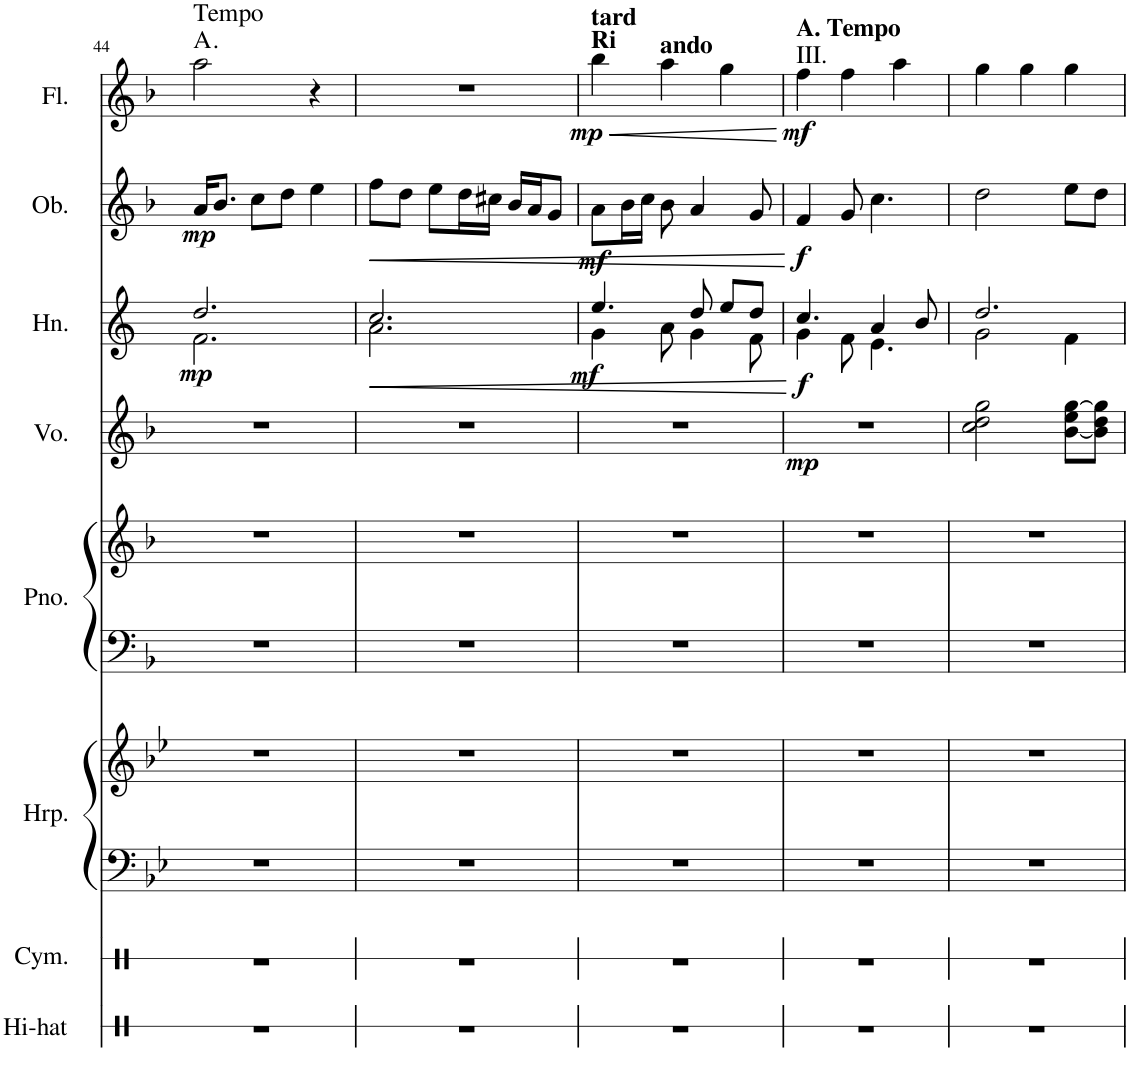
**kern	**kern	**kern	**kern	**kern	**kern	**kern	**dynam	**kern	**dynam	**kern	**dynam	**kern	**dynam	**harte
*part8	*part7	*part6	*part6	*part5	*part5	*part4	*part4	*part3	*part3	*part2	*part2	*part1	*part1	*part1
*staff10	*staff9	*staff8	*staff7	*staff6	*staff5	*staff4	*staff4	*staff3	*staff3	*staff2	*staff2	*staff1	*staff1	*
*I"Hi-hat	*I"Cymbal	*I"Harp	*	*I"Piano	*	*I"Voice	*	*I"Horn	*	*I"Oboe	*	*I"Flute	*	*
*I'Hi-hat	*I'Cym.	*I'Hrp.	*	*I'Pno.	*	*I'Vo.	*	*I'Hn.	*	*I'Ob.	*	*I'Fl.	*	*
!!LO:PB:g=z
*clefX	*clefX	*clefF4	*clefG2	*clefF4	*clefG2	*clefG2	*	*clefG2	*	*clefG2	*	*clefG2	*	*
*	*	*	*	*	*	*	*	*Trd4c7	*	*	*	*	*	*
*k[]	*k[]	*k[b-e-]	*k[b-e-]	*k[b-]	*k[b-]	*k[b-]	*	*k[]	*	*k[b-]	*	*k[b-]	*	*
*M3/4	*M3/4	*M3/4	*M3/4	*M3/4	*M3/4	*M3/4	*	*M3/4	*	*M3/4	*	*M3/4	*	*
=44	=44	=44	=44	=44	=44	=44	=44	=44	=44	=44	=44	=44	=44	=44
*	*	*	*	*	*	*	*	*^	*	*	*	*	*	*
!	!	!	!	!	!	!	!	!	!	!LO:DY:b	!	!LO:DY:b	!	!	!LO:H:n=1:kt=.
!	!	!	!	!	!	!	!	!	!	!	!	!	!	!	!LO:H:n=2:kt=Tempo
2.r	2.r	2.r	2.r	2.r	2.r	2.r	.	2.dd/	2.f\	mp	16a/KL	mp	2aa\	.	. N
.	.	.	.	.	.	.	.	.	.	.	8.b-/J	.	.	.	.
.	.	.	.	.	.	.	.	.	.	.	8cc\L	.	.	.	.
.	.	.	.	.	.	.	.	.	.	.	8dd\J	.	.	.	.
.	.	.	.	.	.	.	.	.	.	.	4ee\	.	4r	.	.
=45	=45	=45	=45	=45	=45	=45	=45	=45	=45	=45	=45	=45	=45	=45	=45
!	!	!	!	!	!	!	!	!	!	!	!	!LO:HP:b	!	!	!
2.r	2.r	2.r	2.r	2.r	2.r	2.r	.	2.cc/	2.a\	.	8ff\L	<	2.r	.	.
.	.	.	.	.	.	.	.	.	.	.	8dd\J	.	.	.	.
.	.	.	.	.	.	.	.	.	.	.	8ee\L	.	.	.	.
.	.	.	.	.	.	.	.	.	.	.	16dd\L	.	.	.	.
.	.	.	.	.	.	.	.	.	.	.	16cc#X\JJ	.	.	.	.
.	.	.	.	.	.	.	.	.	.	.	16b-/LL	.	.	.	.
.	.	.	.	.	.	.	.	.	.	.	16a/J	.	.	.	.
.	.	.	.	.	.	.	.	.	.	.	8g/J	.	.	.	.
=46	=46	=46	=46	=46	=46	=46	=46	=46	=46	=46	=46	=46	=46	=46	=46
!	!	!	!	!	!	!	!	!	!	!	!	!	!LO:TX:a:B:t=Ri	!	!
!	!	!	!	!	!	!	!	!	!	!	!	!	!LO:TX:a:B:t=tard	!	!
!	!	!	!	!	!	!	!	!	!	!LO:DY:b	!	!LO:DY:b	!	!LO:HP:b	!
!	!	!	!	!	!	!	!	!	!	!	!	!	!	!LO:DY:n=1:b	!
2.r	2.r	2.r	2.r	2.r	2.r	2.r	.	4.ee/	4g\	mf	8a\L	mf	4bb-\	< mp	.
.	.	.	.	.	.	.	.	.	.	.	16b-\L	.	.	.	.
.	.	.	.	.	.	.	.	.	.	.	16cc\JJ	.	.	.	.
!	!	!	!	!	!	!	!	!	!	!	!	!	!LO:TX:a:B:t=ando	!	!
.	.	.	.	.	.	.	.	.	8a\	.	8b-\	.	4aa\	.	.
.	.	.	.	.	.	.	.	8dd/	4g\	.	4a/	.	.	.	.
.	.	.	.	.	.	.	.	8ee/L	.	.	.	.	4gg\	.	.
.	.	.	.	.	.	.	.	8dd/J	8f\	.	8g/	.	.	.	.
*	*	*	*	*	*	*	*	*v	*v	*	*	*	*	*	*
.	.	.	.	.	.	.	.	.	.	.	[	.	[	.
=47	=47	=47	=47	=47	=47	=47	=47	=47	=47	=47	=47	=47	=47	=47
*	*	*	*	*	*	*	*	*^	*	*	*	*	*	*
!	!	!	!	!	!	!	!	!	!	!	!	!	!LO:TX:a:B:t=A. Tempo	!	!
!	!	!	!	!	!	!	!LO:DY:b	!	!	!LO:DY:b	!	!LO:DY:b	!	!LO:DY:b	!LO:H:kt=III.
2.r	2.r	2.r	2.r	2.r	2.r	2.r	mp	4.cc/	4g\	f	4f/	f	4ff\	mf	N
.	.	.	.	.	.	.	.	.	8f\	.	8g/	.	4ff\	.	.
.	.	.	.	.	.	.	.	4a/	4.e\	.	4.cc\	.	.	.	.
.	.	.	.	.	.	.	.	.	.	.	.	.	4aa\	.	.
.	.	.	.	.	.	.	.	8b/	.	.	.	.	.	.	.
=48	=48	=48	=48	=48	=48	=48	=48	=48	=48	=48	=48	=48	=48	=48	=48
2.r	2.r	2.r	2.r	2.r	2.r	2cc\ 2dd\ 2gg\	.	2.dd/	2g\	.	2dd\	.	4gg\	.	.
.	.	.	.	.	.	.	.	.	.	.	.	.	4gg\	.	.
.	.	.	.	.	.	[8b-\ 8ee\ [8gg\L	.	.	4f\	.	8ee\L	.	4gg\	.	.
.	.	.	.	.	.	8b-\] 8dd\ 8gg\]J	.	.	.	.	8dd\J	.	.	.	.
*	*	*	*	*	*	*	*	*v	*v	*	*	*	*	*	*
=	=	=	=	=	=	=	=	=	=	=	=	=	=	=
*-	*-	*-	*-	*-	*-	*-	*-	*-	*-	*-	*-	*-	*-	*-
